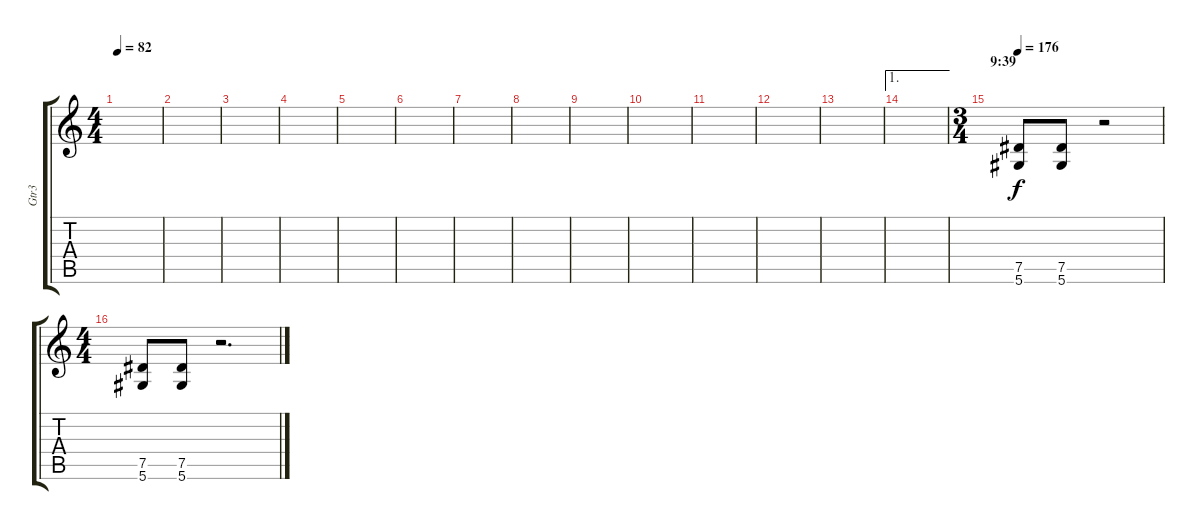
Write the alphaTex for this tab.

\track ("Gtr3" "Gtr3") {instrument overdrivenguitar}
\staff {score tabs}
\tuning (Eb4 Bb3 Gb3 Db3 Ab2 Eb2) {hide}
\ts (4 4)
\tempo 82
\clef g2
\ks c
|
|
|
|
|
|
|
|
|
|
|
|
|
\ae 1
|
\ts (3 4)
\section ("" "9:39")
\tempo 176
(7.5 5.6).8 (7.5 5.6).8 r.2 |
\ts (4 4)
(7.5 5.6).8 (7.5 5.6).8 r.2{d}
